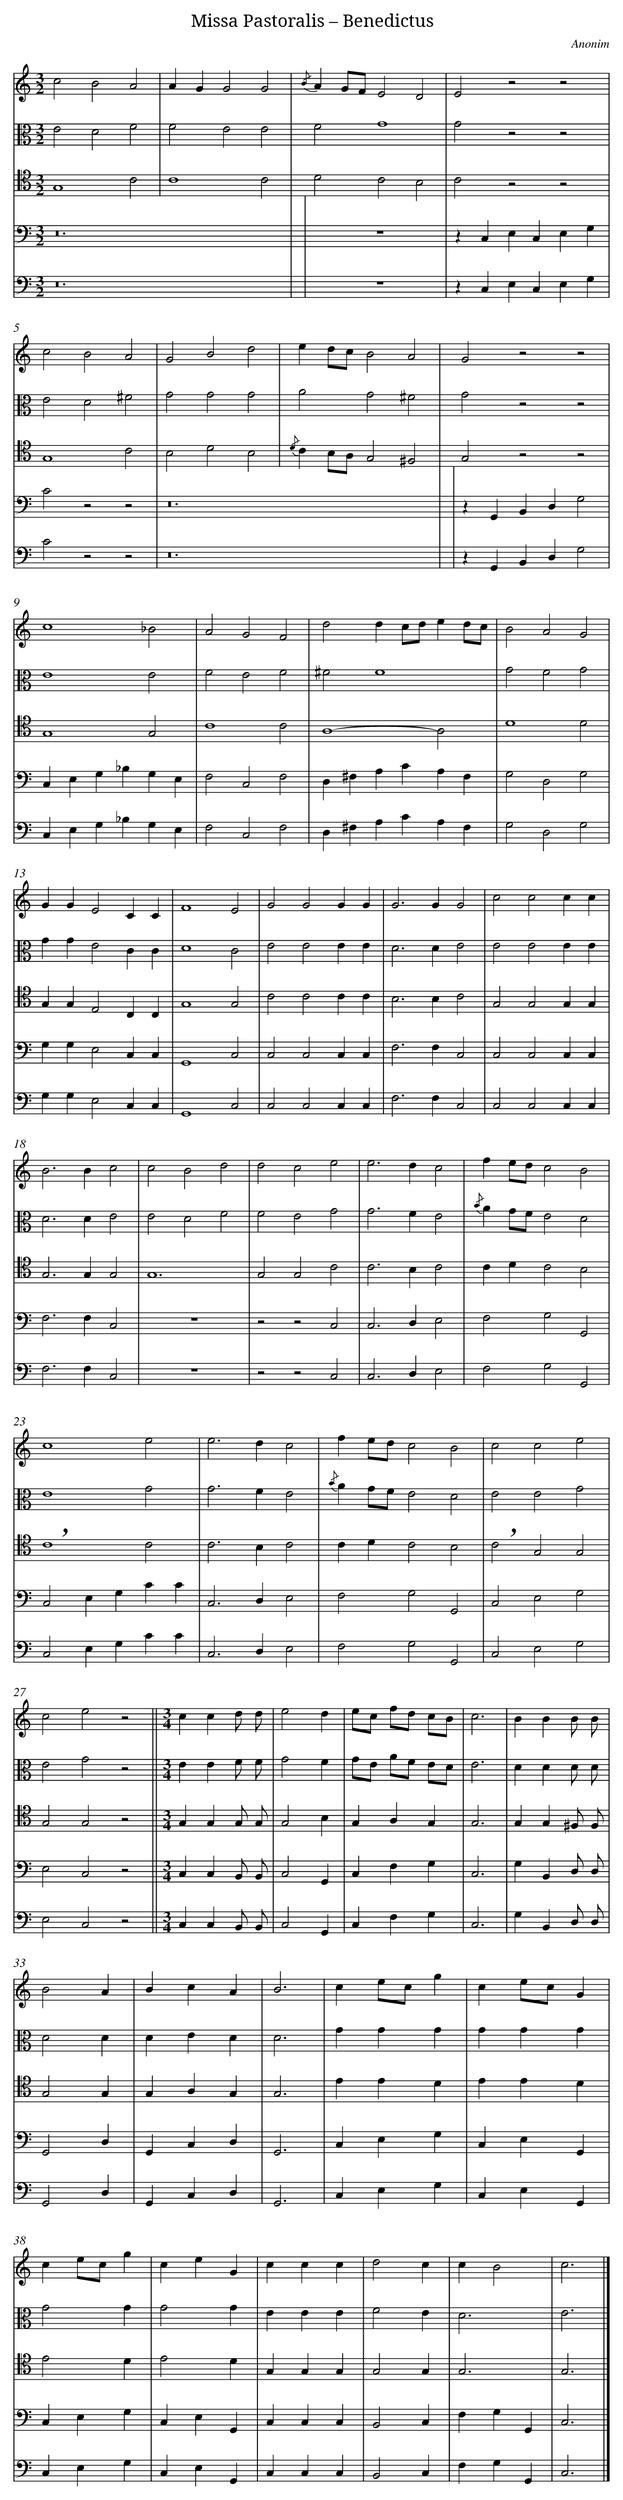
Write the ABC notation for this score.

X:1
T: Missa Pastoralis – Benedictus
C: Anonim
L: 1/4
M: 3/2
V: 1
V: 2 clef=alto
V: 3 clef=tenor
V: 4 clef=bass
V: 5 clef=bass
K: C
[V:1] c2B2A2 |
[V:2] E2D2F2 |
[V:3] G,4C2 |
[V:4] z12 |
[V:5] z12 |
[V:1] AGG2G2 |
[V:2] F2E2E2 |
[V:3] C4C2 |
[V:4]  |
[V:5]  |
[V:1] {/B}AG/F/E2D2 |
[V:2] F2G4 |
[V:3] D2C2B,2 |
[V:4] z6 |
[V:5] z6 |
[V:1] E2z2z2 |
[V:2] G2z2z2 |
[V:3] C2z2z2 |
[V:4] zC,E,C,E,G, |
[V:5] zC,E,C,E,G, |
[V:1] c2B2A2 |
[V:2] E2D2^F2 |
[V:3] G,4C2 |
[V:4] C2z2z2 |
[V:5] C2z2z2 |
[V:1] G2B2d2 |
[V:2] G2G2G2 |
[V:3] B,2D2B,2 |
[V:4] z12 |
[V:5] z12 |
[V:1] ed/c/B2A2 |
[V:2] A2G2^F2 |
[V:3] {/D}CB,/A,/G,2^F,2 |
[V:4]  |
[V:5]  |
[V:1] G2z2z2 |
[V:2] G2z2z2 |
[V:3] G,2z2z2 |
[V:4] zG,,B,,D,G,2 |
[V:5] zG,,B,,D,G,2 |
[V:1] c4_B2 |
[V:2] E4E2 |
[V:3] G,4G,2 |
[V:4] C,E,G,_B,G,E, |
[V:5] C,E,G,_B,G,E, |
[V:1] A2G2F2 |
[V:2] F2E2F2 |
[V:3] C4C2 |
[V:4] F,2C,2F,2 |
[V:5] F,2C,2F,2 |
[V:1] d2dc/d/ed/c/ |
[V:2] ^F2F4 |
[V:3] A,4-A,2 |
[V:4] D,^F,A,CA,F, |
[V:5] D,^F,A,CA,F, |
[V:1] B2A2G2 |
[V:2] G2F2G2 |
[V:3] D4D2 |
[V:4] G,2D,2G,2 |
[V:5] G,2D,2G,2 |
[V:1] GGE2CC |
[V:2] GGE2CC |
[V:3] G,G,E,2C,C, |
[V:4] G,G,E,2C,C, |
[V:5] G,G,E,2C,C, |
[V:1] F4E2 |
[V:2] D4C2 |
[V:3] G,4G,2 |
[V:4] G,,4C,2 |
[V:5] G,,4C,2 |
[V:1] G2G2GG |
[V:2] E2E2EE |
[V:3] C2C2CC |
[V:4] C,2C,2C,C, |
[V:5] C,2C,2C,C, |
[V:1] G2>G2G2 |
[V:2] D2>D2E2 |
[V:3] B,2>B,2C2 |
[V:4] F,2>F,2C,2 |
[V:5] F,2>F,2C,2 |
[V:1] c2c2cc |
[V:2] E2E2EE |
[V:3] G,2G,2G,G, |
[V:4] C,2C,2C,C, |
[V:5] C,2C,2C,C, |
[V:1] B2>B2c2 |
[V:2] D2>D2E2 |
[V:3] G,2>G,2G,2 |
[V:4] F,2>F,2C,2 |
[V:5] F,2>F,2C,2 |
[V:1] c2B2d2 |
[V:2] E2D2F2 |
[V:3] G,6 |
[V:4] z6 |
[V:5] z6 |
[V:1] d2c2e2 |
[V:2] F2E2G2 |
[V:3] G,2G,2C2 |
[V:4] z2z2C,2 |
[V:5] z2z2C,2 |
[V:1] e2>d2c2 |
[V:2] G2>F2E2 |
[V:3] C2>B,2C2 |
[V:4] C,2>D,2E,2 |
[V:5] C,2>D,2E,2 |
[V:1] fe/d/c2B2 |
[V:2] {/B}AG/F/E2D2 |
[V:3] CDC2B,2 |
[V:4] F,2G,2G,,2 |
[V:5] F,2G,2G,,2 |
[V:1] c4e2 |
[V:2] E4G2 |
[V:3] !breath!C4C2 |
[V:4] C,2E,G,CC |
[V:5] C,2E,G,CC |
[V:1] e2>d2c2 |
[V:2] G2>F2E2 |
[V:3] C2>B,2C2 |
[V:4] C,2>D,2E,2 |
[V:5] C,2>D,2E,2 |
[V:1] fe/d/c2B2 |
[V:2] {/B}AG/F/E2D2 |
[V:3] CDC2B,2 |
[V:4] F,2G,2G,,2 |
[V:5] F,2G,2G,,2 |
[V:1] c2c2e2 |
[V:2] E2E2G2 |
[V:3] !breath!C2G,2G,2 |
[V:4] C,2E,2G,2 |
[V:5] C,2E,2G,2 |
[V:1] c2e2z2 ||
[V:2] E2G2z2 ||
[V:3] G,2G,2z2 ||
[V:4] E,2C,2z2 ||
[V:5] E,2C,2z2 ||
[V:1] [M:3/4]ccd/ d/ |
[V:2] [M:3/4]EEF/ F/ |
[V:3] [M:3/4]G,G,G,/ G,/ |
[V:4] [M:3/4]C,C,B,,/ B,,/ |
[V:5] [M:3/4]C,C,B,,/ B,,/ |
[V:1] e2d |
[V:2] G2F |
[V:3] G,2B, |
[V:4] C,2G,, |
[V:5] C,2G,, |
[V:1] e/c/ f/d/ c/B/ |
[V:2] G/E/ A/F/ E/D/ |
[V:3] G,A,G, |
[V:4] C,F,G, |
[V:5] C,F,G, |
[V:1] c3 |
[V:2] E3 |
[V:3] G,3 |
[V:4] C,3 |
[V:5] C,3 |
[V:1] BBB/ B/ |
[V:2] DDD/ D/ |
[V:3] G,G,^F,/ F,/ |
[V:4] G,B,,D,/ D,/ |
[V:5] G,B,,D,/ D,/ |
[V:1] B2A |
[V:2] D2D |
[V:3] G,2G, |
[V:4] G,,2D, |
[V:5] G,,2D, |
[V:1] BcA |
[V:2] DED |
[V:3] G,A,G, |
[V:4] G,,C,D, |
[V:5] G,,C,D, |
[V:1] B3 |
[V:2] D3 |
[V:3] G,3 |
[V:4] G,,3 |
[V:5] G,,3 |
[V:1] ce/c/g |
[V:2] GGG |
[V:3] EED |
[V:4] C,E,G, |
[V:5] C,E,G, |
[V:1] ce/c/G |
[V:2] GGG |
[V:3] EED |
[V:4] C,E,G,, |
[V:5] C,E,G,, |
[V:1] ce/c/g |
[V:2] G2G |
[V:3] E2D |
[V:4] C,E,G, |
[V:5] C,E,G, |
[V:1] ceG |
[V:2] G2G |
[V:3] E2D |
[V:4] C,E,G,, |
[V:5] C,E,G,, |
[V:1] ccc |
[V:2] EEE |
[V:3] G,G,G, |
[V:4] C,C,C, |
[V:5] C,C,C, |
[V:1] d2c |
[V:2] F2E |
[V:3] G,2G, |
[V:4] B,,2C, |
[V:5] B,,2C, |
[V:1] cB2 |
[V:2] D3 |
[V:3] G,3 |
[V:4] F,G,G,, |
[V:5] F,G,G,, |
[V:1] c3 |]
[V:2] E3 |]
[V:3] G,3 |]
[V:4] C,3 |]
[V:5] C,3 |]
